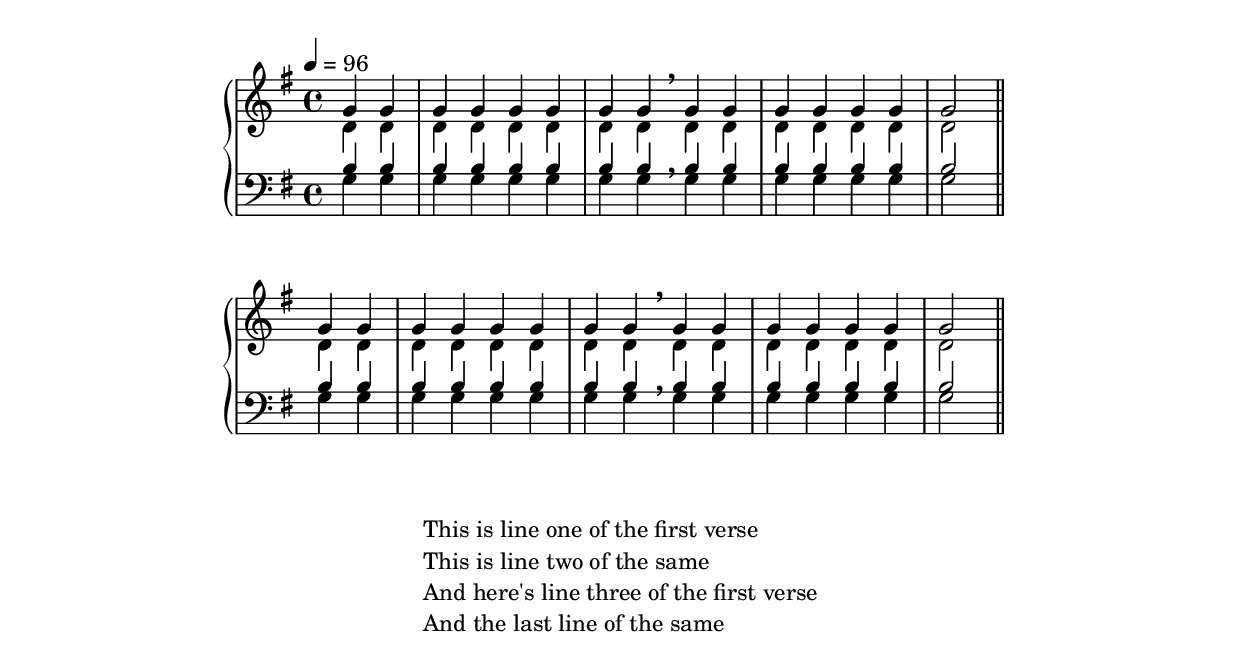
%% DO NOT EDIT this file manually; it is automatically
%% generated from LSR http://lsr.dsi.unimi.it
%% Make any changes in LSR itself, or in Documentation/snippets/new/ ,
%% and then run scripts/auxiliar/makelsr.py
%%
%% This file is in the public domain.
\version "2.14.2"

\header {
  lsrtags = "template, vocal-music"

%% Translation of GIT committish: b482c3e5b56c3841a88d957e0ca12964bd3e64fa
  texidoces = "
  Este fragmento de código muestra una forma de preparar un himno cuando
cada línea comienza con un compás parcial.  También muestra cómo
añadir los versos como texto independiente debajo de la música.

"

  doctitlees = "Plantilla para himnos"

%% Translation of GIT committish: 6ae36b6f8a7cf2df5f4e46c3c06820fccd9f35e1
  texidocit = "
Il codice seguente presenta un modo di impostare un inno in cui ogni verso
inizia e finisce con una misura parziale.  Mostra anche come aggiungere delle
strofe come testo separato sotto la musica.

"
  doctitleit = "Modello per inno"
%%    Translation of GIT committish: ab9e3136d78bfaf15cc6d77ed1975d252c3fe506

  texidocde = "
Dieses Beispiel zeigt eine Möglichkeit, eine Hymnusmelodie zu setzen, in
der jede Zeiel mit einem Auftakt beginnt und einem unvollständigen
Takt abschließt.  Es zeigt auch, wie man die Strophen als allein stehenden
Text unter die Noten hinzufügt.

"
  doctitlede = "Hymnus-Vorlage"


%% Translation of GIT committish: 3b125956b08d27ef39cd48bfa3a2f1e1bb2ae8b4
  texidocfr = "
Le code ci-dessous illustre la manière d'agencer un cantique liturgique
dans lequel chaque ligne débute et se termine par une mesure incomplète.
Vous noterez par ailleurs l'affichage des paroles indépendamment de la
musique.

"
  doctitlefr = "Modèle pour cantique"

  texidoc = "
This code shows one way of setting out a hymn tune when each line
starts and ends with a partial measure.  It also shows how to add the
verses as stand-alone text under the music.

"
  doctitle = "Hymn template"
} % begin verbatim


Timeline = {
  \time 4/4
  \tempo 4=96
  \partial 2
  s2 | s1 | s2 \breathe s2 | s1 | s2 \bar "||" \break
  s2 | s1 | s2 \breathe s2 | s1 | s2 \bar "||"
}

SopranoMusic = \relative g' {
  g4 g | g g g g | g g g g | g g g g | g2
  g4 g | g g g g | g g g g | g g g g | g2
}

AltoMusic = \relative c' {
  d4 d | d d d d | d d d d | d d d d | d2
  d4 d | d d d d | d d d d | d d d d | d2
}

TenorMusic = \relative a {
  b4 b | b b b b | b b b b | b b b b | b2
  b4 b | b b b b | b b b b | b b b b | b2
}

BassMusic =  \relative g {
  g4 g | g g g g | g g g g | g g g g | g2
  g4 g | g g g g | g g g g | g g g g | g2
}

global = {
 \key g \major
}

\score {  % Start score
  <<
    \new PianoStaff <<  % Start pianostaff
      \new Staff <<  % Start Staff = RH
        \global
        \clef "treble"
        \new Voice = "Soprano" <<  % Start Voice = "Soprano"
          \Timeline
          \voiceOne
          \SopranoMusic
        >>  % End Voice = "Soprano"
        \new Voice = "Alto" <<  % Start Voice = "Alto"
          \Timeline
          \voiceTwo
          \AltoMusic
        >>  % End Voice = "Alto"
      >>  % End Staff = RH
      \new Staff <<  % Start Staff = LH
        \global
        \clef "bass"
        \new Voice = "Tenor" <<  % Start Voice = "Tenor"
          \Timeline
          \voiceOne
          \TenorMusic
        >>  % End Voice = "Tenor"
        \new Voice = "Bass" <<  % Start Voice = "Bass"
          \Timeline
          \voiceTwo
          \BassMusic
        >>  % End Voice = "Bass"
      >>  % End Staff = LH
    >>  % End pianostaff
  >>
}  % End score

\markup {
  \fill-line {
    ""
    {
      \column {
        \left-align {
          "This is line one of the first verse"
          "This is line two of the same"
          "And here's line three of the first verse"
          "And the last line of the same"
        }
      }
    }
    ""
  }
}

\paper {  % Start paper block
  indent = 0     % don't indent first system
  line-width = 130   % shorten line length to suit music
}  % End paper block

